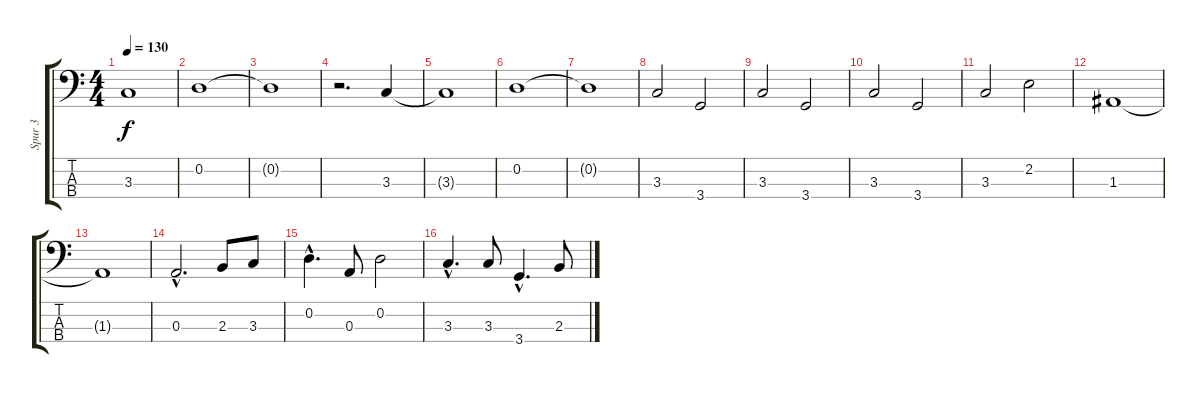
\track ("Spur 3" "Spur 3") {instrument electricbasspick}
\staff {score tabs}
\tuning (G2 D2 A1 E1) {hide}
\ts (4 4)
\tempo 130
\clef f4
\ks c
3.3{t}.1{dy f} |
0.2.1 |
0.2{t}.1 |
r.2{d} 3.3.4 |
3.3{t}.1 |
0.2.1 |
0.2{t}.1 |
3.3.2 3.4.2 |
3.3.2 3.4.2 |
3.3.2 3.4.2 |
3.3.2 2.2.2 |
1.3.1 |
1.3{t}.1 |
0.3{hac}.2{d} 2.3.8 3.3.8 |
0.2{hac}.4{d} 0.3.8 0.2.2 |
3.3{hac}.4{d} 3.3.8 3.4{hac}.4{d} 2.3.8
